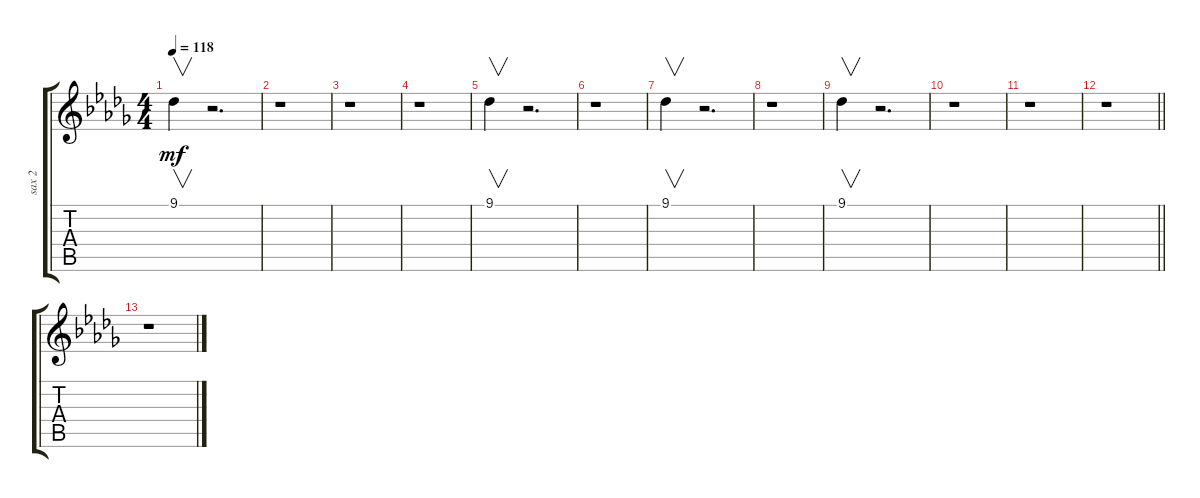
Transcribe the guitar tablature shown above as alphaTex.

\track ("sax 2" "sax 2") {instrument altosax}
\staff {score tabs}
\tuning (E4 B3 G3 D3 A2 E2) {hide}
\ts (4 4)
\tempo 118
\clef g2
\ks db
9.1.4{v dy mf} r.2{d} |
r.1 |
r.1 |
r.1 |
9.1.4{v} r.2{d} |
r.1 |
9.1.4{v} r.2{d} |
r.1 |
9.1.4{v} r.2{d} |
r.1 |
r.1 |
\barLineRight lightlight
r.1 |
r.1
